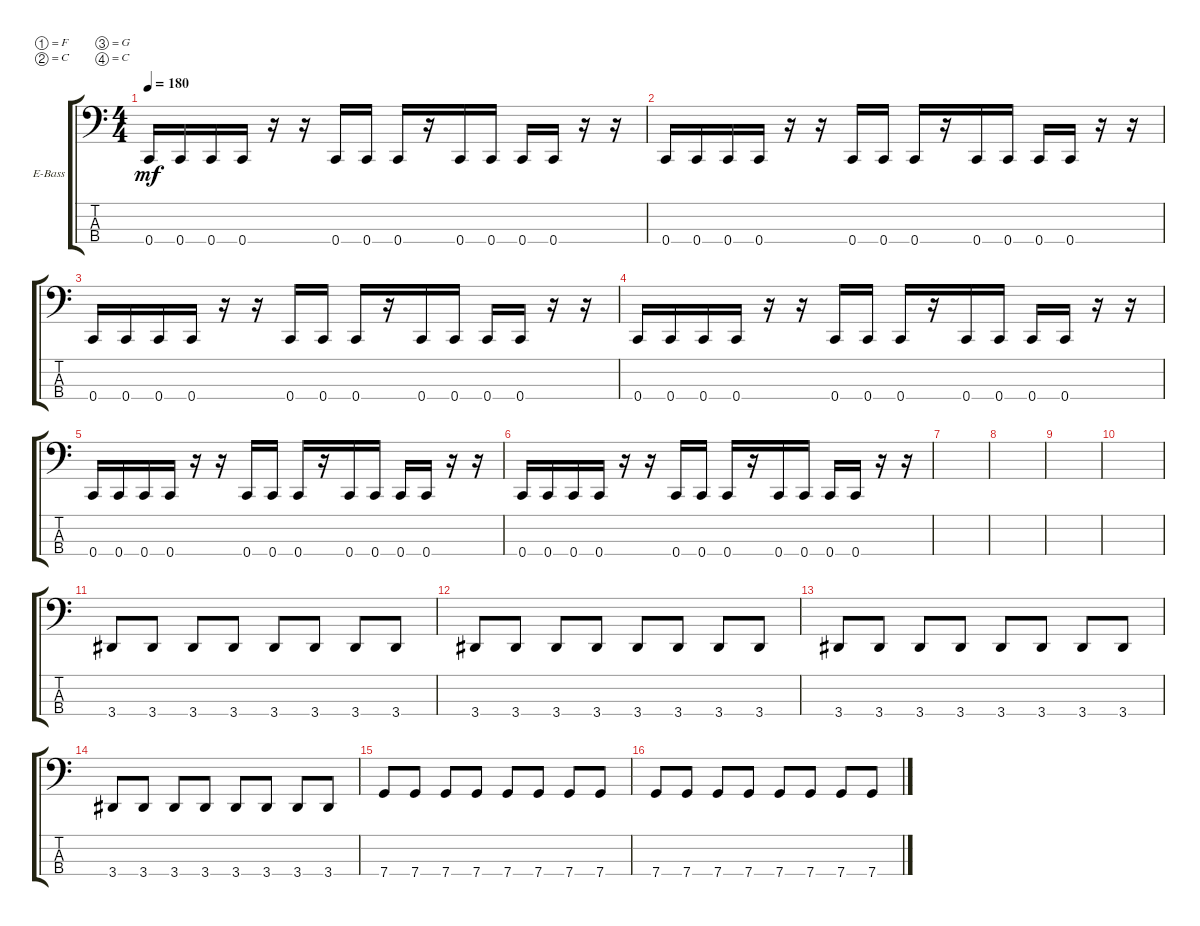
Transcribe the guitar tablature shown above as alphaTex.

\defaultSystemsLayout 4
\bracketExtendMode groupsimilarinstruments
\firstSystemTrackNameOrientation horizontal
\otherSystemsTrackNameOrientation horizontal
\track ("Electric Bass" "E-Bass") {instrument electricbassfinger}
\staff {score tabs}
\tuning (F2 C2 G1 C1)
\ts (4 4)
\tempo 180
\clef f4
\ks c
0.4.16{dy mf} 0.4.16 0.4.16 0.4.16 r.16 r.16 0.4.16 0.4.16 0.4.16 r.16 0.4.16 0.4.16 0.4.16 0.4.16 r.16 r.16 |
0.4.16 0.4.16 0.4.16 0.4.16 r.16 r.16 0.4.16 0.4.16 0.4.16 r.16 0.4.16 0.4.16 0.4.16 0.4.16 r.16 r.16 |
0.4.16 0.4.16 0.4.16 0.4.16 r.16 r.16 0.4.16 0.4.16 0.4.16 r.16 0.4.16 0.4.16 0.4.16 0.4.16 r.16 r.16 |
0.4.16 0.4.16 0.4.16 0.4.16 r.16 r.16 0.4.16 0.4.16 0.4.16 r.16 0.4.16 0.4.16 0.4.16 0.4.16 r.16 r.16 |
0.4.16 0.4.16 0.4.16 0.4.16 r.16 r.16 0.4.16 0.4.16 0.4.16 r.16 0.4.16 0.4.16 0.4.16 0.4.16 r.16 r.16 |
0.4.16 0.4.16 0.4.16 0.4.16 r.16 r.16 0.4.16 0.4.16 0.4.16 r.16 0.4.16 0.4.16 0.4.16 0.4.16 r.16 r.16 |
|
|
|
|
3.4.8 3.4.8 3.4.8 3.4.8 3.4.8 3.4.8 3.4.8 3.4.8 |
3.4.8 3.4.8 3.4.8 3.4.8 3.4.8 3.4.8 3.4.8 3.4.8 |
3.4.8 3.4.8 3.4.8 3.4.8 3.4.8 3.4.8 3.4.8 3.4.8 |
3.4.8 3.4.8 3.4.8 3.4.8 3.4.8 3.4.8 3.4.8 3.4.8 |
7.4.8 7.4.8 7.4.8 7.4.8 7.4.8 7.4.8 7.4.8 7.4.8 |
7.4.8 7.4.8 7.4.8 7.4.8 7.4.8 7.4.8 7.4.8 7.4.8
